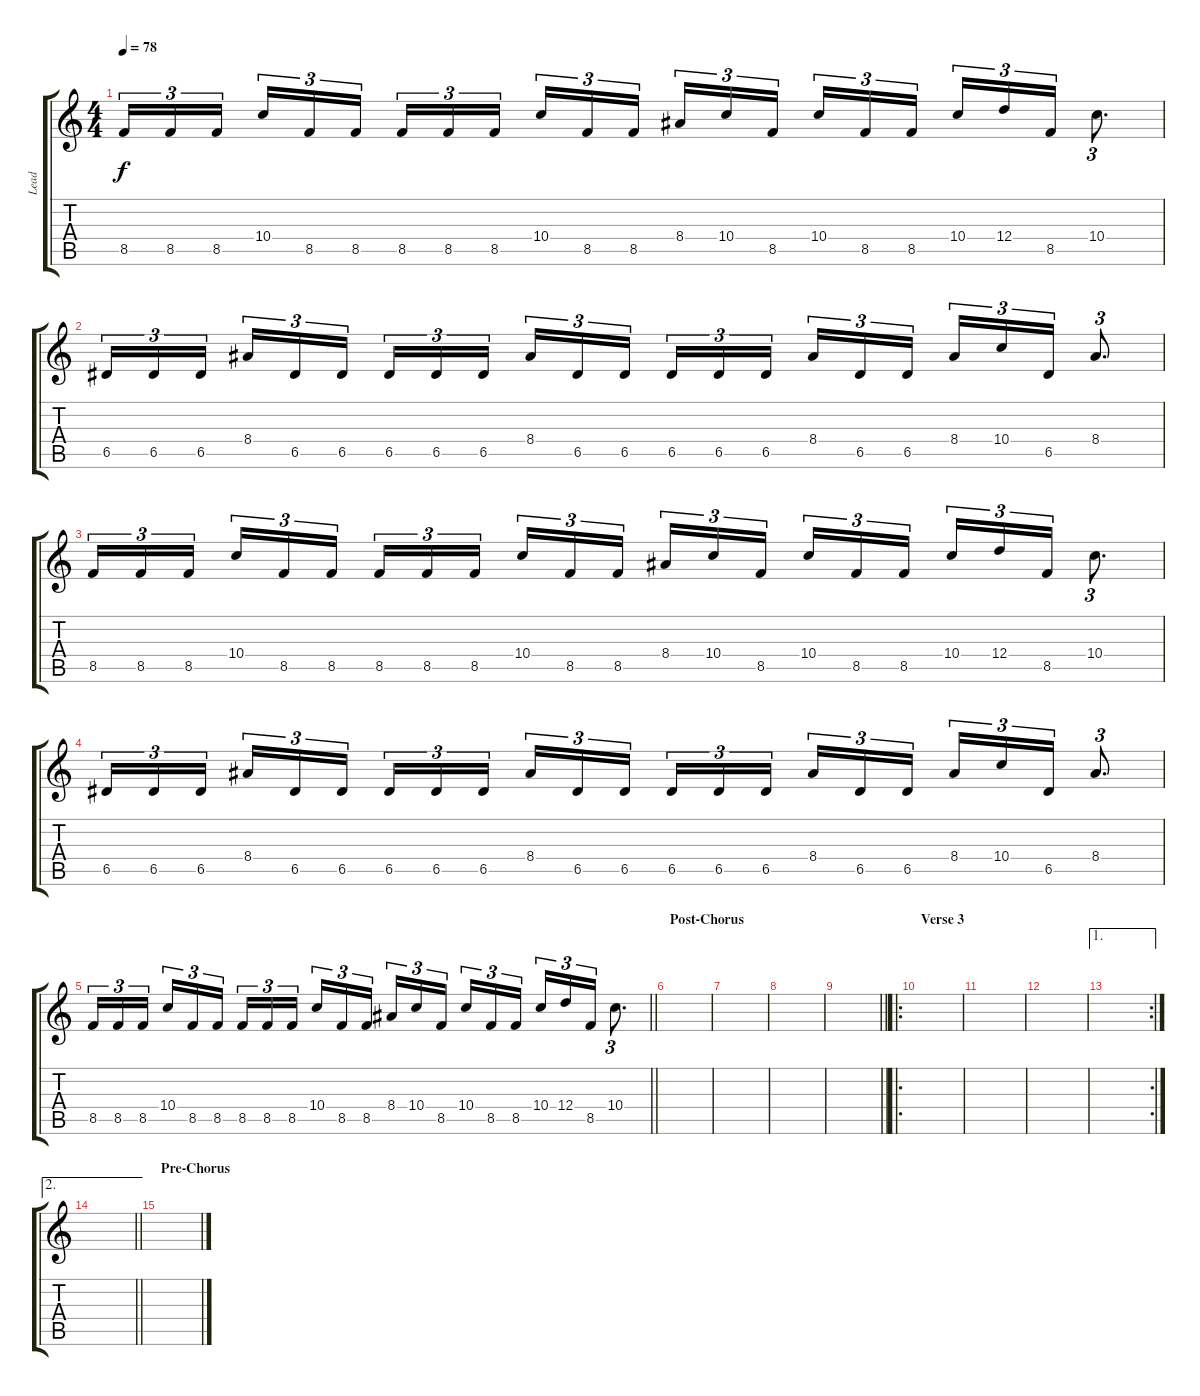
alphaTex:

\track ("Lead" "Lead") {instrument distortionguitar}
\staff {score tabs}
\tuning (E4 B3 G3 D3 A2 D2) {hide}
\ts (4 4)
\tempo 78
\clef g2
\ks c
8.5.16{tu (3 2) dy f} 8.5.16{tu (3 2)} 8.5.16{tu (3 2) beam splitsecondary} 10.4.16{tu (3 2)} 8.5.16{tu (3 2)} 8.5.16{tu (3 2)} 8.5.16{tu (3 2)} 8.5.16{tu (3 2)} 8.5.16{tu (3 2) beam splitsecondary} 10.4.16{tu (3 2)} 8.5.16{tu (3 2)} 8.5.16{tu (3 2)} 8.4.16{tu (3 2)} 10.4.16{tu (3 2)} 8.5.16{tu (3 2) beam splitsecondary} 10.4.16{tu (3 2)} 8.5.16{tu (3 2)} 8.5.16{tu (3 2)} 10.4.16{tu (3 2)} 12.4.16{tu (3 2)} 8.5.16{tu (3 2)} 10.4.8{d tu (3 2)} |
6.5.16{tu (3 2)} 6.5.16{tu (3 2)} 6.5.16{tu (3 2) beam splitsecondary} 8.4.16{tu (3 2)} 6.5.16{tu (3 2)} 6.5.16{tu (3 2)} 6.5.16{tu (3 2)} 6.5.16{tu (3 2)} 6.5.16{tu (3 2) beam splitsecondary} 8.4.16{tu (3 2)} 6.5.16{tu (3 2)} 6.5.16{tu (3 2)} 6.5.16{tu (3 2)} 6.5.16{tu (3 2)} 6.5.16{tu (3 2) beam splitsecondary} 8.4.16{tu (3 2)} 6.5.16{tu (3 2)} 6.5.16{tu (3 2)} 8.4.16{tu (3 2)} 10.4.16{tu (3 2)} 6.5.16{tu (3 2)} 8.4.8{d tu (3 2)} |
8.5.16{tu (3 2)} 8.5.16{tu (3 2)} 8.5.16{tu (3 2) beam splitsecondary} 10.4.16{tu (3 2)} 8.5.16{tu (3 2)} 8.5.16{tu (3 2)} 8.5.16{tu (3 2)} 8.5.16{tu (3 2)} 8.5.16{tu (3 2) beam splitsecondary} 10.4.16{tu (3 2)} 8.5.16{tu (3 2)} 8.5.16{tu (3 2)} 8.4.16{tu (3 2)} 10.4.16{tu (3 2)} 8.5.16{tu (3 2) beam splitsecondary} 10.4.16{tu (3 2)} 8.5.16{tu (3 2)} 8.5.16{tu (3 2)} 10.4.16{tu (3 2)} 12.4.16{tu (3 2)} 8.5.16{tu (3 2)} 10.4.8{d tu (3 2)} |
6.5.16{tu (3 2)} 6.5.16{tu (3 2)} 6.5.16{tu (3 2) beam splitsecondary} 8.4.16{tu (3 2)} 6.5.16{tu (3 2)} 6.5.16{tu (3 2)} 6.5.16{tu (3 2)} 6.5.16{tu (3 2)} 6.5.16{tu (3 2) beam splitsecondary} 8.4.16{tu (3 2)} 6.5.16{tu (3 2)} 6.5.16{tu (3 2)} 6.5.16{tu (3 2)} 6.5.16{tu (3 2)} 6.5.16{tu (3 2) beam splitsecondary} 8.4.16{tu (3 2)} 6.5.16{tu (3 2)} 6.5.16{tu (3 2)} 8.4.16{tu (3 2)} 10.4.16{tu (3 2)} 6.5.16{tu (3 2)} 8.4.8{d tu (3 2)} |
\barLineRight lightlight
8.5.16{tu (3 2)} 8.5.16{tu (3 2)} 8.5.16{tu (3 2) beam splitsecondary} 10.4.16{tu (3 2)} 8.5.16{tu (3 2)} 8.5.16{tu (3 2)} 8.5.16{tu (3 2)} 8.5.16{tu (3 2)} 8.5.16{tu (3 2) beam splitsecondary} 10.4.16{tu (3 2)} 8.5.16{tu (3 2)} 8.5.16{tu (3 2)} 8.4.16{tu (3 2)} 10.4.16{tu (3 2)} 8.5.16{tu (3 2) beam splitsecondary} 10.4.16{tu (3 2)} 8.5.16{tu (3 2)} 8.5.16{tu (3 2)} 10.4.16{tu (3 2)} 12.4.16{tu (3 2)} 8.5.16{tu (3 2)} 10.4.8{d tu (3 2)} |
\section ("" "Post-Chorus")
|
|
|
\barLineRight lightlight
|
\ro
\section ("" "Verse 3")
|
|
|
\ae 1
\rc 2
|
\ae 2
\barLineRight lightlight
|
\section ("" "Pre-Chorus")
